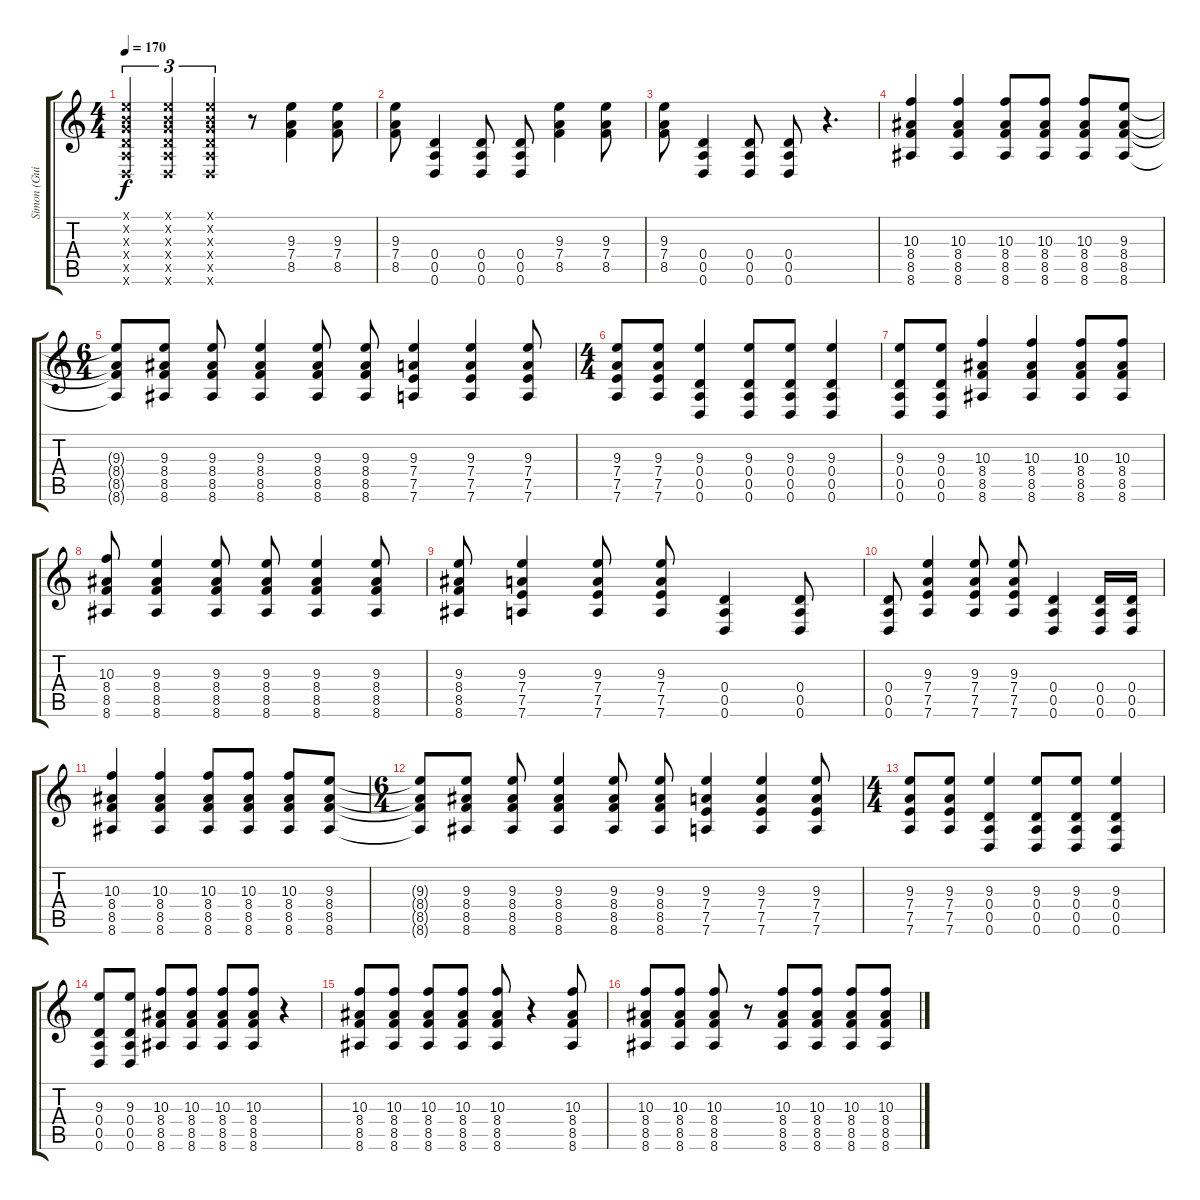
\track ("Simon (Guitar)" "Simon (Gui") {instrument acousticguitarsteel}
\staff {score tabs}
\tuning (E4 B3 G3 D3 A2 D2) {hide}
\ts (4 4)
\tempo 170
\clef g2
\ks c
(0.1{x} 0.2{x} 0.3{x} 0.4{x} 0.5{x} 0.6{x}).4{tu (3 2) dy f instrument acousticguitarsteel} (0.1{x} 0.2{x} 0.3{x} 0.4{x} 0.5{x} 0.6{x}).4{tu (3 2)} (0.1{x} 0.2{x} 0.3{x} 0.4{x} 0.5{x} 0.6{x}).4{tu (3 2)} r.8 (9.3 7.4 8.5).4 (9.3 7.4 8.5).8 |
(9.3 7.4 8.5).8 (0.4 0.5 0.6).4 (0.4 0.5 0.6).8 (0.4 0.5 0.6).8 (9.3 7.4 8.5).4 (9.3 7.4 8.5).8 |
(9.3 7.4 8.5).8 (0.4 0.5 0.6).4 (0.4 0.5 0.6).8 (0.4 0.5 0.6).8 r.4{d} |
(10.3 8.4 8.5 8.6).4{instrument distortionguitar} (10.3 8.4 8.5 8.6).4 (10.3 8.4 8.5 8.6).8 (10.3 8.4 8.5 8.6).8 (10.3 8.4 8.5 8.6).8 (9.3 8.4 8.5 8.6).8 |
\ts (6 4)
(9.3{t} 8.4{t} 8.5{t} 8.6{t}).8 (9.3 8.4 8.5 8.6).8 (9.3 8.4 8.5 8.6).8 (9.3 8.4 8.5 8.6).4 (9.3 8.4 8.5 8.6).8 (9.3 8.4 8.5 8.6).8 (9.3 7.4 7.5 7.6).4 (9.3 7.4 7.5 7.6).4 (9.3 7.4 7.5 7.6).8 |
\ts (4 4)
(9.3 7.4 7.5 7.6).8 (9.3 7.4 7.5 7.6).8 (9.3 0.4 0.5 0.6).4 (9.3 0.4 0.5 0.6).8 (9.3 0.4 0.5 0.6).8 (9.3 0.4 0.5 0.6).4 |
(9.3 0.4 0.5 0.6).8 (9.3 0.4 0.5 0.6).8 (10.3 8.4 8.5 8.6).4 (10.3 8.4 8.5 8.6).4 (10.3 8.4 8.5 8.6).8 (10.3 8.4 8.5 8.6).8 |
(10.3 8.4 8.5 8.6).8 (9.3 8.4 8.5 8.6).4 (9.3 8.4 8.5 8.6).8 (9.3 8.4 8.5 8.6).8 (9.3 8.4 8.5 8.6).4 (9.3 8.4 8.5 8.6).8 |
(9.3 8.4 8.5 8.6).8 (9.3 7.4 7.5 7.6).4 (9.3 7.4 7.5 7.6).8 (9.3 7.4 7.5 7.6).8 (0.4 0.5 0.6).4 (0.4 0.5 0.6).8 |
(0.4 0.5 0.6).8 (9.3 7.4 7.5 7.6).4 (9.3 7.4 7.5 7.6).8 (9.3 7.4 7.5 7.6).8 (0.4 0.5 0.6).4 (0.4 0.5 0.6).16 (0.4 0.5 0.6).16 |
(10.3 8.4 8.5 8.6).4 (10.3 8.4 8.5 8.6).4 (10.3 8.4 8.5 8.6).8 (10.3 8.4 8.5 8.6).8 (10.3 8.4 8.5 8.6).8 (9.3 8.4 8.5 8.6).8 |
\ts (6 4)
(9.3{t} 8.4{t} 8.5{t} 8.6{t}).8 (9.3 8.4 8.5 8.6).8 (9.3 8.4 8.5 8.6).8 (9.3 8.4 8.5 8.6).4 (9.3 8.4 8.5 8.6).8 (9.3 8.4 8.5 8.6).8 (9.3 7.4 7.5 7.6).4 (9.3 7.4 7.5 7.6).4 (9.3 7.4 7.5 7.6).8 |
\ts (4 4)
(9.3 7.4 7.5 7.6).8 (9.3 7.4 7.5 7.6).8 (9.3 0.4 0.5 0.6).4 (9.3 0.4 0.5 0.6).8 (9.3 0.4 0.5 0.6).8 (9.3 0.4 0.5 0.6).4 |
(9.3 0.4 0.5 0.6).8 (9.3 0.4 0.5 0.6).8 (10.3 8.4 8.5 8.6).8 (10.3 8.4 8.5 8.6).8 (10.3 8.4 8.5 8.6).8 (10.3 8.4 8.5 8.6).8 r.4 |
(10.3 8.4 8.5 8.6).8 (10.3 8.4 8.5 8.6).8 (10.3 8.4 8.5 8.6).8 (10.3 8.4 8.5 8.6).8 (10.3 8.4 8.5 8.6).8 r.4 (10.3 8.4 8.5 8.6).8 |
(10.3 8.4 8.5 8.6).8 (10.3 8.4 8.5 8.6).8 (10.3 8.4 8.5 8.6).8 r.8 (10.3 8.4 8.5 8.6).8 (10.3 8.4 8.5 8.6).8 (10.3 8.4 8.5 8.6).8 (10.3 8.4 8.5 8.6).8
